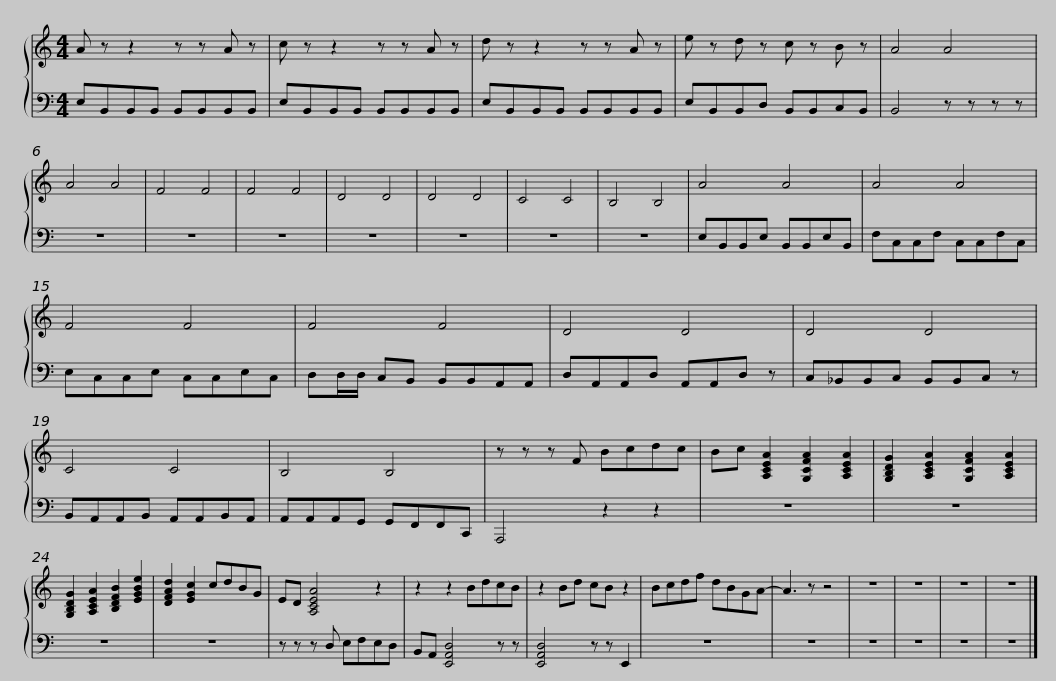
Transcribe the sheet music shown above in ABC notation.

X:1
%%score { 1 | 2 }
L:1/8
M:4/4
I:linebreak $
K:C
V:1 treble
V:2 bass
V:1
 A z z2 z z A z | c z z2 z z A z | d z z2 z z A z | e z d z c z B z | A4 A4 |$ %5
 A4 A4 | F4 F4 | F4 F4 | D4 D4 | D4 D4 | %10
 C4 C4 | B,4 B,4 | A4 A4 | A4 A4 |$ F4 F4 | %15
 F4 F4 | D4 D4 | D4 D4 | C4 C4 |$ B,4 B,4 | %20
 z z z F Bcdc | Bc [A,CEA]2 [G,CFA]2 [A,CEA]2 | [G,B,DG]2 [A,CEA]2 [G,CFA]2 [A,CEA]2 | [G,B,DG]2 [A,CEA]2 [B,DFB]2 [EGBe]2 | [DFAd]2 [EGc]2 cdBG |$ %25
 ED [A,CEA]4 z2 | z2 z2 BdcB | z2 Bd cB z2 | Bcdf dBGA- | A3 z z4 | %30
 z8 | z8 | z8 | z8 |] %34
V:2
 E,B,,B,,B,, B,,B,,B,,B,, | E,B,,B,,B,, B,,B,,B,,B,, | E,B,,B,,B,, B,,B,,B,,B,, | E,B,,B,,D, B,,B,,C,B,, | B,,4 z z z z |$ %5
 z8 | z8 | z8 | z8 | z8 | %10
 z8 | z8 | E,B,,B,,E, B,,B,,E,B,, | F,C,C,F, C,C,F,C, |$ E,C,C,E, C,C,E,C, | %15
 D,D,/D,/ C,B,, B,,B,,A,,A,, | D,A,,A,,D, A,,A,,D, z | C,_B,,B,,C, B,,B,,C, z | B,,A,,A,,B,, A,,A,,B,,A,, |$ A,,A,,A,,G,, G,,F,,F,,C,, | %20
 A,,,4 z2 z2 | z8 | z8 | z8 | z8 |$ %25
 z z z D, E,F,E,D, | B,,A,, [E,,A,,D,]4 z z | [E,,A,,D,]4 z z E,,2 | z8 | z8 | %30
 z8 | z8 | z8 | z8 |] %34
